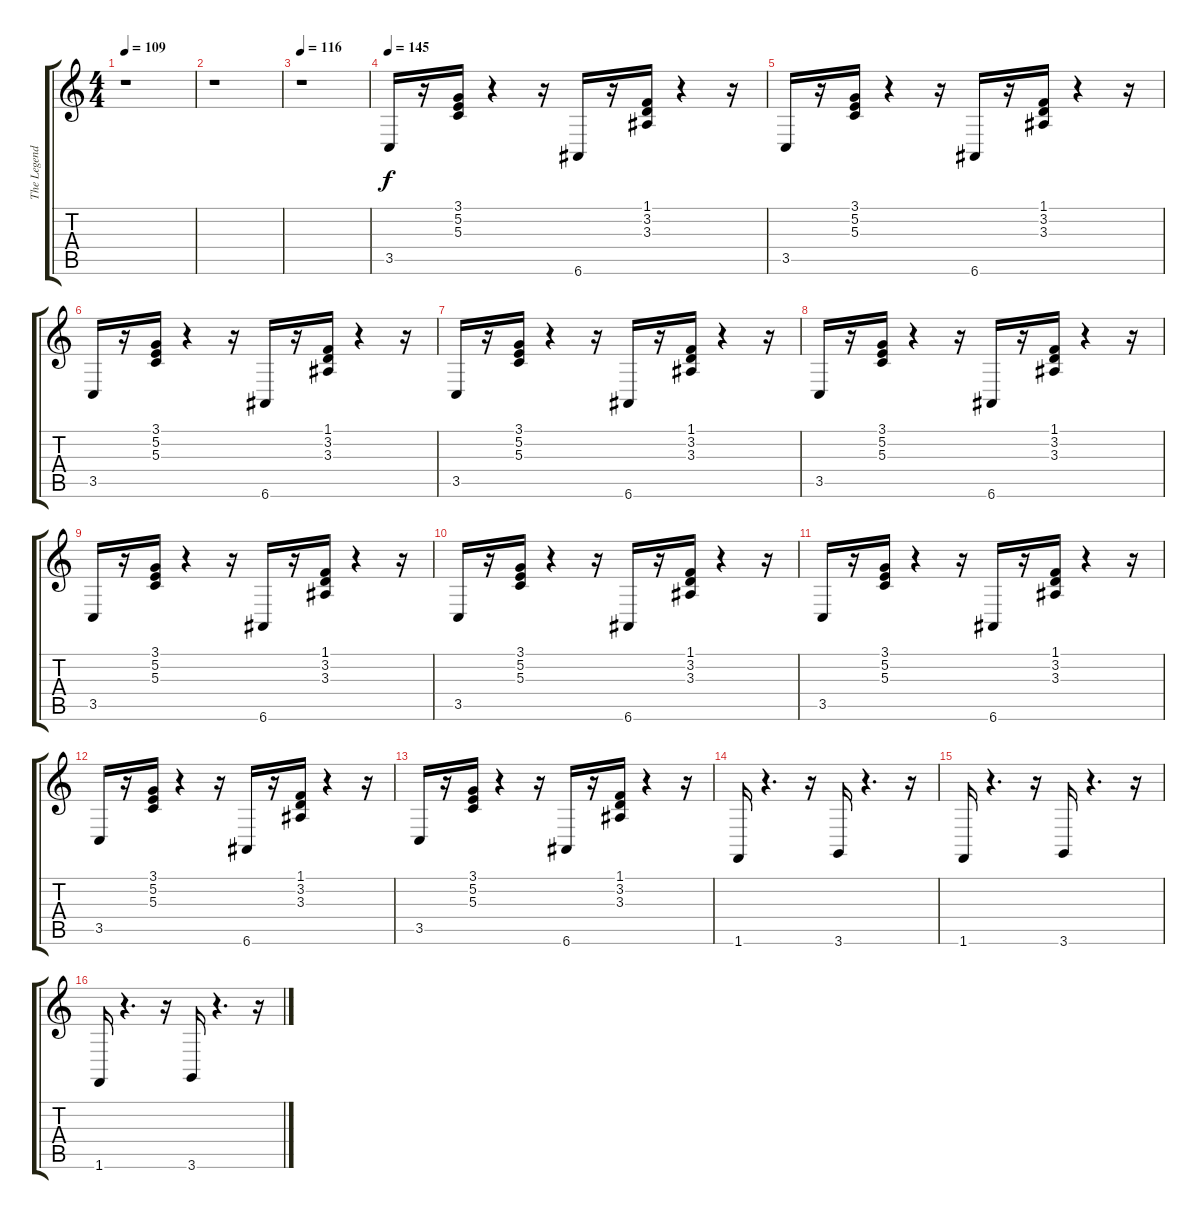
\track ("The Legend of Zelda:" "The Legend") {instrument pizzicatostrings}
\staff {score tabs}
\tuning (E4 B3 G3 D3 A2 E2) {hide}
\ts (4 4)
\tempo 109
\clef g2
\ks c
r.1{dy f instrument pizzicatostrings} |
r.1 |
\tempo 116
r.1 |
\tempo 145
3.5.16 r.16 (3.1 5.2 5.3).16 r.4 r.16 6.6.16 r.16 (1.1 3.2 3.3).16 r.4 r.16 |
3.5.16 r.16 (3.1 5.2 5.3).16 r.4 r.16 6.6.16 r.16 (1.1 3.2 3.3).16 r.4 r.16 |
3.5.16 r.16 (3.1 5.2 5.3).16 r.4 r.16 6.6.16 r.16 (1.1 3.2 3.3).16 r.4 r.16 |
3.5.16 r.16 (3.1 5.2 5.3).16 r.4 r.16 6.6.16 r.16 (1.1 3.2 3.3).16 r.4 r.16 |
3.5.16 r.16 (3.1 5.2 5.3).16 r.4 r.16 6.6.16 r.16 (1.1 3.2 3.3).16 r.4 r.16 |
3.5.16 r.16 (3.1 5.2 5.3).16 r.4 r.16 6.6.16 r.16 (1.1 3.2 3.3).16 r.4 r.16 |
3.5.16 r.16 (3.1 5.2 5.3).16 r.4 r.16 6.6.16 r.16 (1.1 3.2 3.3).16 r.4 r.16 |
3.5.16 r.16 (3.1 5.2 5.3).16 r.4 r.16 6.6.16 r.16 (1.1 3.2 3.3).16 r.4 r.16 |
3.5.16 r.16 (3.1 5.2 5.3).16 r.4 r.16 6.6.16 r.16 (1.1 3.2 3.3).16 r.4 r.16 |
3.5.16 r.16 (3.1 5.2 5.3).16 r.4 r.16 6.6.16 r.16 (1.1 3.2 3.3).16 r.4 r.16 |
1.6.16 r.4{d} r.16 3.6.16 r.4{d} r.16 |
1.6.16 r.4{d} r.16 3.6.16 r.4{d} r.16 |
1.6.16 r.4{d} r.16 3.6.16 r.4{d} r.16
